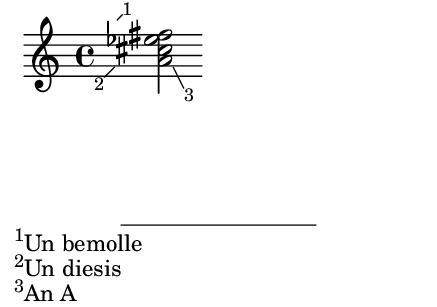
%% Generated by lilypond-book
%% Options: [exampleindent=10.16\mm,indent=0\mm,line-width=160\mm,paper-height=845.047\pt,paper-width=597.508\pt,papersize="a8landscape",quote]
\include "lilypond-book-preamble.ly"


% ****************************************************************
% Start cut-&-pastable-section
% ****************************************************************

#(ly:set-option 'eps-box-padding 3.000000)



\paper {
  #(set-paper-size "a8landscape")
  indent = 0\mm
}

\layout {
  
}




% ****************************************************************
% ly snippet:
% ****************************************************************
\sourcefileline 1485
\book {
  \header { tagline = ##f }
  \relative c'' {
    < \footnote #'(1 . -2) "An A" a
      \single \footnote #'(-1 . -1) "Un diesis" Accidental
      cis
      \single \footnote #'(0.5 . 0.5) "Un bemolle" Accidental
      ees fis
    >2
  }
}


% ****************************************************************
% end ly snippet
% ****************************************************************
